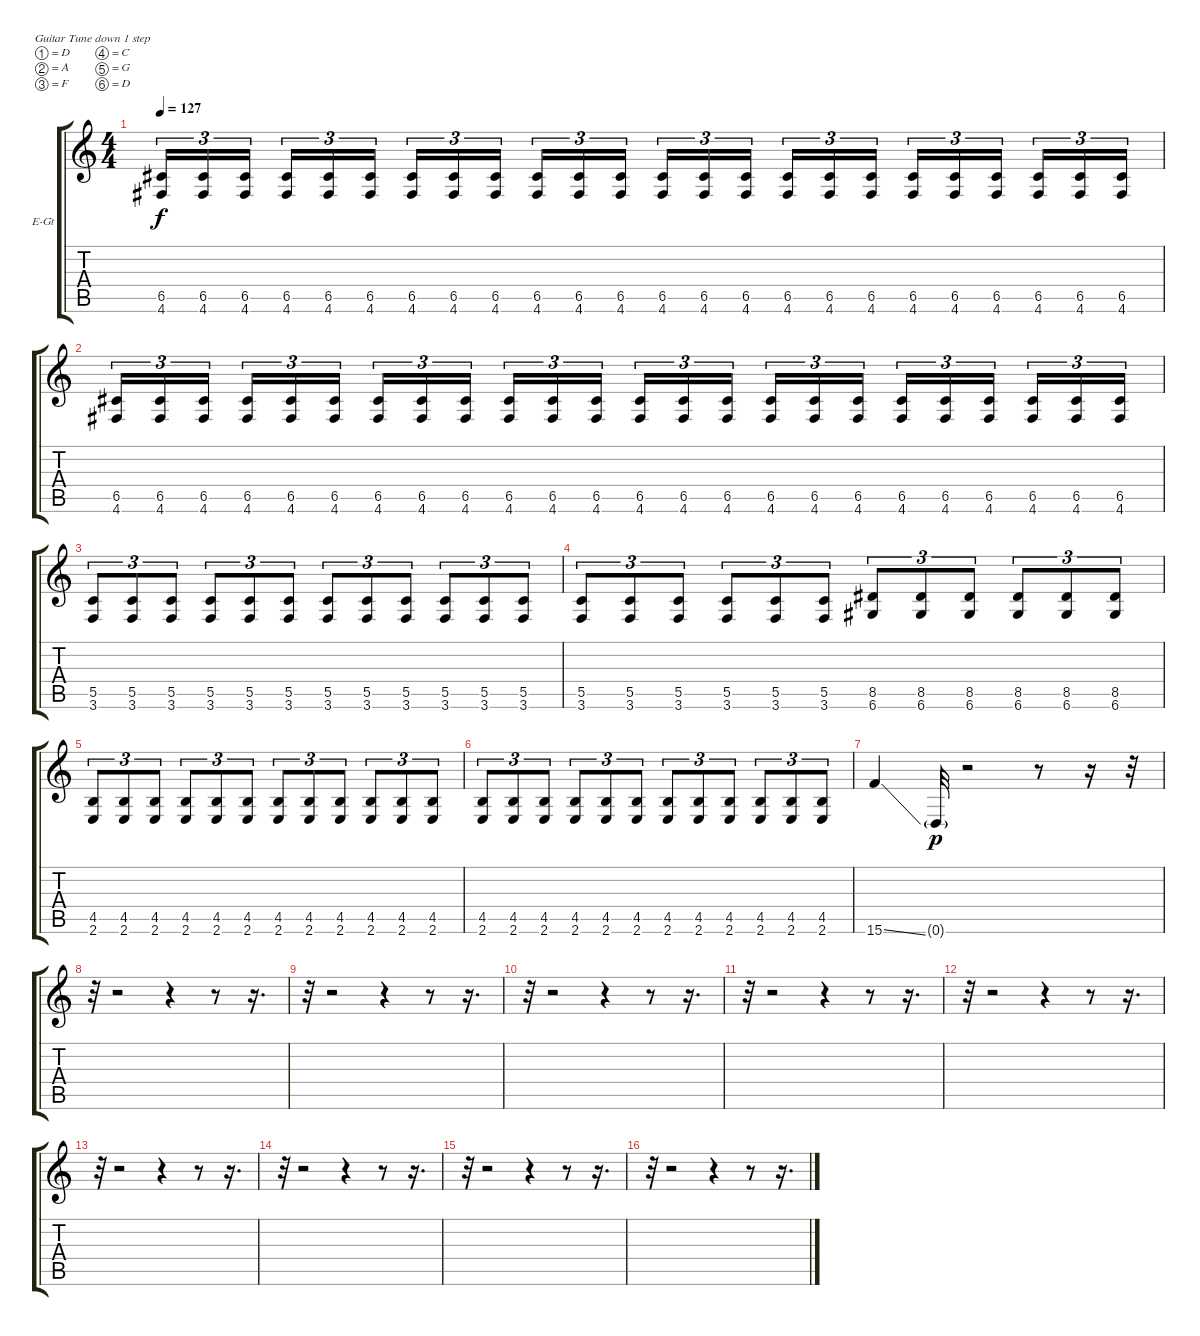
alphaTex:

\bracketExtendMode groupsimilarinstruments
\firstSystemTrackNameOrientation horizontal
\otherSystemsTrackNameOrientation horizontal
\track ("Rhytm guitar" "E-Gt") {instrument distortionguitar}
\staff {score tabs}
\tuning (D4 A3 F3 C3 G2 D2)
\ts (4 4)
\tempo 127
\clef g2
\ks c
(6.5 4.6).16{tu (3 2) dy f} (6.5 4.6).16{tu (3 2)} (6.5 4.6).16{tu (3 2)} (6.5 4.6).16{tu (3 2)} (6.5 4.6).16{tu (3 2)} (6.5 4.6).16{tu (3 2)} (6.5 4.6).16{tu (3 2)} (6.5 4.6).16{tu (3 2)} (6.5 4.6).16{tu (3 2)} (6.5 4.6).16{tu (3 2)} (6.5 4.6).16{tu (3 2)} (6.5 4.6).16{tu (3 2)} (6.5 4.6).16{tu (3 2)} (6.5 4.6).16{tu (3 2)} (6.5 4.6).16{tu (3 2)} (6.5 4.6).16{tu (3 2)} (6.5 4.6).16{tu (3 2)} (6.5 4.6).16{tu (3 2)} (6.5 4.6).16{tu (3 2)} (6.5 4.6).16{tu (3 2)} (6.5 4.6).16{tu (3 2)} (6.5 4.6).16{tu (3 2)} (6.5 4.6).16{tu (3 2)} (6.5 4.6).16{tu (3 2)} |
(6.5 4.6).16{tu (3 2)} (6.5 4.6).16{tu (3 2)} (6.5 4.6).16{tu (3 2)} (6.5 4.6).16{tu (3 2)} (6.5 4.6).16{tu (3 2)} (6.5 4.6).16{tu (3 2)} (6.5 4.6).16{tu (3 2)} (6.5 4.6).16{tu (3 2)} (6.5 4.6).16{tu (3 2)} (6.5 4.6).16{tu (3 2)} (6.5 4.6).16{tu (3 2)} (6.5 4.6).16{tu (3 2)} (6.5 4.6).16{tu (3 2)} (6.5 4.6).16{tu (3 2)} (6.5 4.6).16{tu (3 2)} (6.5 4.6).16{tu (3 2)} (6.5 4.6).16{tu (3 2)} (6.5 4.6).16{tu (3 2)} (6.5 4.6).16{tu (3 2)} (6.5 4.6).16{tu (3 2)} (6.5 4.6).16{tu (3 2)} (6.5 4.6).16{tu (3 2)} (6.5 4.6).16{tu (3 2)} (6.5 4.6).16{tu (3 2)} |
(5.5 3.6).8{tu (3 2)} (5.5 3.6).8{tu (3 2)} (5.5 3.6).8{tu (3 2)} (5.5 3.6).8{tu (3 2)} (5.5 3.6).8{tu (3 2)} (5.5 3.6).8{tu (3 2)} (5.5 3.6).8{tu (3 2)} (5.5 3.6).8{tu (3 2)} (3.6 5.5).8{tu (3 2)} (5.5 3.6).8{tu (3 2)} (5.5 3.6).8{tu (3 2)} (5.5 3.6).8{tu (3 2)} |
(5.5 3.6).8{tu (3 2)} (5.5 3.6).8{tu (3 2)} (5.5 3.6).8{tu (3 2)} (5.5 3.6).8{tu (3 2)} (5.5 3.6).8{tu (3 2)} (5.5 3.6).8{tu (3 2)} (8.5 6.6).8{tu (3 2)} (8.5 6.6).8{tu (3 2)} (6.6 8.5).8{tu (3 2)} (8.5 6.6).8{tu (3 2)} (8.5 6.6).8{tu (3 2)} (8.5 6.6).8{tu (3 2)} |
(4.5 2.6).8{tu (3 2)} (4.5 2.6).8{tu (3 2)} (4.5 2.6).8{tu (3 2)} (4.5 2.6).8{tu (3 2)} (4.5 2.6).8{tu (3 2)} (4.5 2.6).8{tu (3 2)} (4.5 2.6).8{tu (3 2)} (4.5 2.6).8{tu (3 2)} (2.6 4.5).8{tu (3 2)} (4.5 2.6).8{tu (3 2)} (4.5 2.6).8{tu (3 2)} (4.5 2.6).8{tu (3 2)} |
(4.5 2.6).8{tu (3 2)} (4.5 2.6).8{tu (3 2)} (4.5 2.6).8{tu (3 2)} (4.5 2.6).8{tu (3 2)} (4.5 2.6).8{tu (3 2)} (4.5 2.6).8{tu (3 2)} (4.5 2.6).8{tu (3 2)} (4.5 2.6).8{tu (3 2)} (2.6 4.5).8{tu (3 2)} (4.5 2.6).8{tu (3 2)} (4.5 2.6).8{tu (3 2)} (4.5 2.6).8{tu (3 2)} |
15.6{ss}.4 0.6{g}.32{dy p} r.2 r.8 r.16 r.32 |
r.32 r.2 r.4 r.8 r.16{d} |
r.32 r.2 r.4 r.8 r.16{d} |
r.32 r.2 r.4 r.8 r.16{d} |
r.32 r.2 r.4 r.8 r.16{d} |
r.32 r.2 r.4 r.8 r.16{d} |
r.32 r.2 r.4 r.8 r.16{d} |
r.32 r.2 r.4 r.8 r.16{d} |
r.32 r.2 r.4 r.8 r.16{d} |
r.32 r.2 r.4 r.8 r.16{d}
